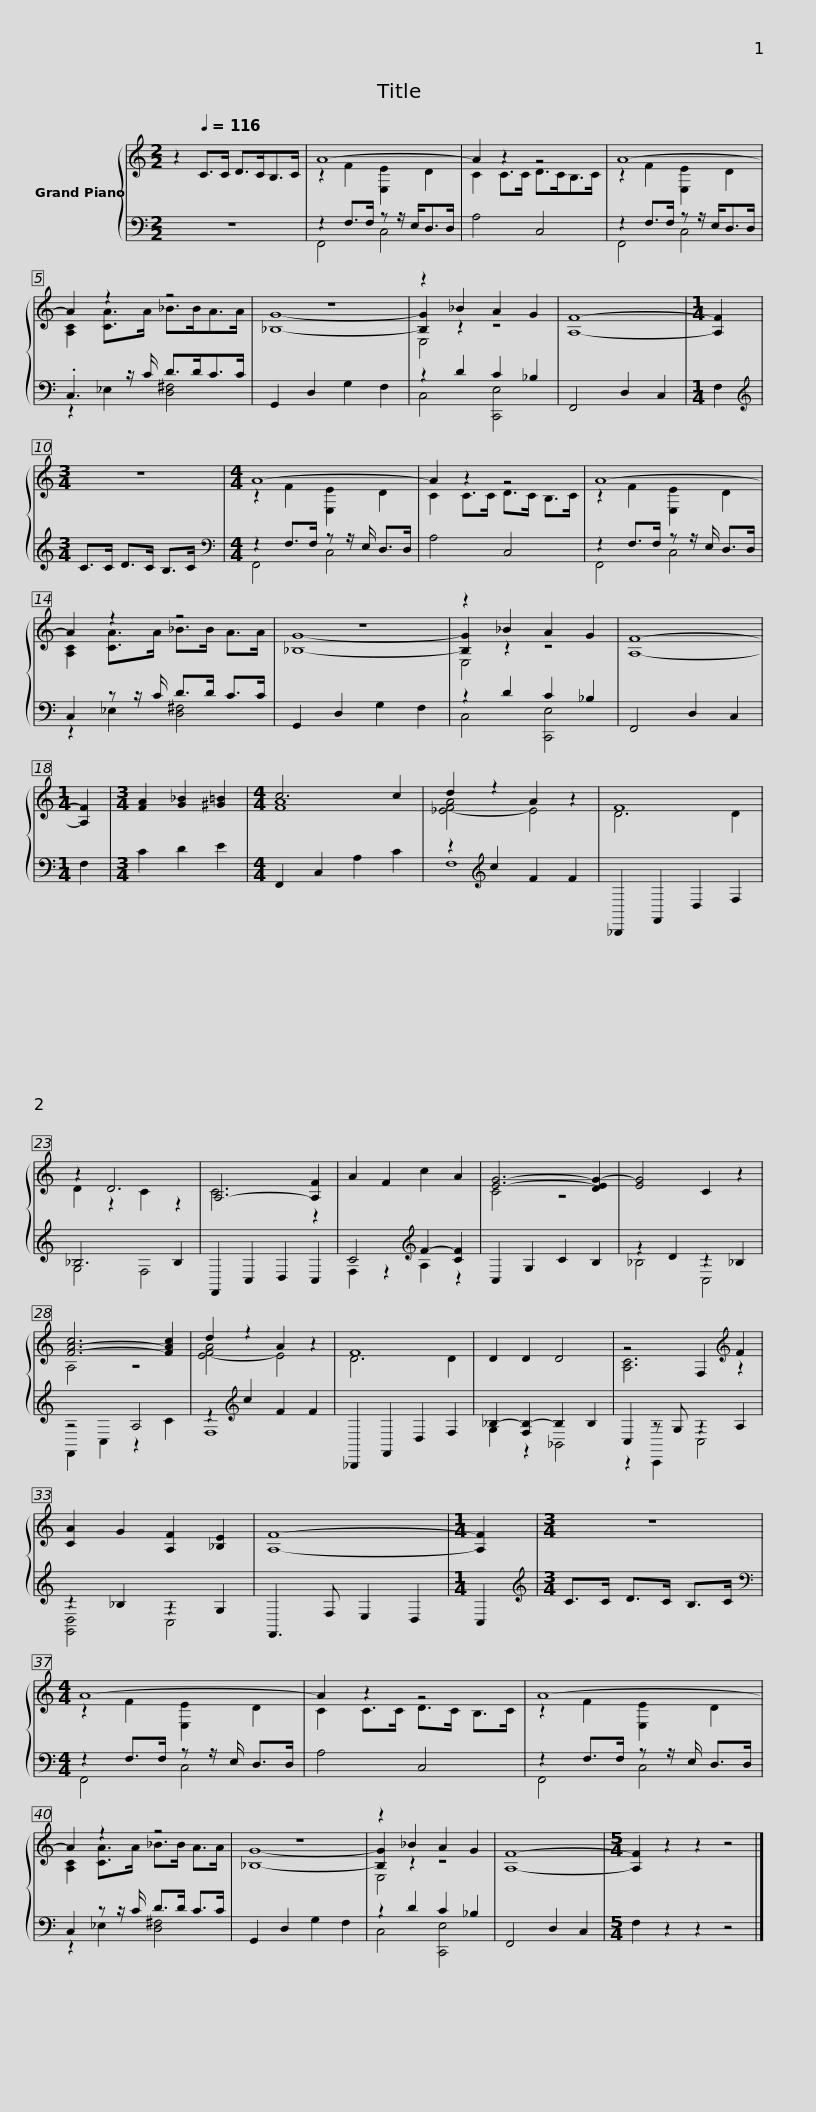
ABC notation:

X:1
%%score { ( 1 3 5 ) | ( 2 4 ) }
L:1/8
M:2/2
I:linebreak $
K:C
V:1 treble
V:3 treble
V:5 treble
V:2 bass
V:4 bass
V:1
 z2[Q:1/4=116] C>C D>CB,>C | A8- | A2 z2 z4 | A8- |$ A2 z2 z4 | %5
 z8 | z2 _B2 A2 G2 | [A,F]8- |[M:1/4] [A,F]2 |[M:3/4] z6 |$ %10
[M:4/4] A8- | A2 z2 z4 | A8- | A2 z2 z4 |$ z8 | %15
 z2 _B2 A2 G2 | [A,F]8- |[M:1/4] [A,F]2 |[M:3/4] [FA]2 [G_B]2 [^G=B]2 |[M:4/4] c6 c2 | %20
 d2 z2 A2 z2 | F8 |$ z2 D6 | A,6- [A,F]2 | A2 F2 c2 A2 | %25
 [EG]6- [DEG-]2 | [EG]4 C2 z2 | [F-A-c]6 [FAc]2 | d2 z2 A2 z2 |$ F8 | %30
 D2 D2 D4 | z4 F,2[K:treble] F2 | [CA]2 G2 [A,F]2 [_B,E]2 | [A,F]8- |[M:1/4] [A,F]2 |$ %35
[M:3/4] z6 |[M:4/4] A8- | A2 z2 z4 | A8- |$ A2 z2 z4 | %40
 z8 | z2 _B2 A2 G2 | [A,F]8- |[M:5/4] [A,F]2 z2 z2 z4 |] %44
V:2
 z8 | z2 F,>F, z z/ E,<D,D,/ | A,4 C,4 | z2 F,>F, z z/ E,<D,D,/ |$ .C,3 z/ C/ D>DC>C | %5
 G,,2 D,2 G,2 F,2 | z2 D2 C2 _B,2 | F,,4 D,2 C,2 |[M:1/4] F,2 |[M:3/4][K:treble] C>C D>C B,>C |$ %10
[M:4/4][K:bass] z2 F,>F, z z/ E,/ D,>D, | A,4 C,4 | z2 F,>F, z z/ E,/ D,>D, | C,2 z z/ C/ D>D C>C |$ G,,2 D,2 G,2 F,2 | %15
 z2 D2 C2 _B,2 | F,,4 D,2 C,2 |[M:1/4] F,2 |[M:3/4] C2 D2 E2 |[M:4/4] F,,2 C,2 A,2 C2 | %20
 z2[K:treble] c2 F2 F2 | _B,,,2 F,,2 D,2 F,2 |$ _B,6 B,2 | F,,2 C,2 D,2 C,2 | C4[K:treble] F2- [CF]2 | %25
 C,2 G,2 C2 B,2 | z2 D2 z2 _B,2 | z4 A,4 | z2[K:treble] c2 F2 F2 |$ _B,,,2 F,,2 D,2 F,2 | %30
 _B,2- [F,B,-]2 B,2 B,2 | C,2 z G, z2 A,2 | z2 _B,2 z2 G,2 | F,,3 F, E,2 D,2 |[M:1/4] C,2 |$ %35
[M:3/4][K:treble] C>C D>C B,>C |[M:4/4][K:bass] z2 F,>F, z z/ E,/ D,>D, | A,4 C,4 | z2 F,>F, z z/ E,/ D,>D, |$ C,2 z z/ C/ D>D C>C | %40
 G,,2 D,2 G,2 F,2 | z2 D2 C2 _B,2 | F,,4 D,2 C,2 |[M:5/4] F,2 z2 z2 z4 |] %44
V:3
 x8 | z2 F2 [E,E]2 D2 | C2 C>C D>CB,>C | z2 F2 [E,E]2 D2 |$ [A,C]2 [CA]>A _B>BA>A | %5
 [_B,G]8- | [B,G]2 z2 z4 | x8 |[M:1/4] x2 |[M:3/4] x6 |$ %10
[M:4/4] z2 F2 [E,E]2 D2 | C2 C>C D>C B,>C | z2 F2 [E,E]2 D2 | [A,C]2 [CA]>A _B>B A>A |$ [_B,G]8- | %15
 [B,G]2 z2 z4 | x8 |[M:1/4] x2 |[M:3/4] x6 |[M:4/4] [FA]8 | %20
 [_E-FA]4 E4 | D6 D2 |$ D2 z2 C2 z2 | C6 z2 | x8 | %25
 C4 z4 | x8 | A,4 z4 | [E-FA]4 E4 |$ D6 D2 | %30
 x8 | [A,C]6[K:treble] z2 | x8 | x8 |[M:1/4] x2 |$ %35
[M:3/4] x6 |[M:4/4] z2 F2 [E,E]2 D2 | C2 C>C D>C B,>C | z2 F2 [E,E]2 D2 |$ [A,C]2 [CA]>A _B>B A>A | %40
 [_B,G]8- | [B,G]2 z2 z4 | x8 |[M:5/4] x10 |] %44
V:4
 x8 | F,,4 C,4 | x8 | F,,4 C,4 |$ z2 _E,2 [D,^F,]4 | %5
 x8 | C,4 [C,,E,]4 | x8 |[M:1/4] x2 |[M:3/4][K:treble] x6 |$ %10
[M:4/4][K:bass] F,,4 C,4 | x8 | F,,4 C,4 | z2 _E,2 [D,^F,]4 |$ x8 | %15
 C,4 [C,,E,]4 | x8 |[M:1/4] x2 |[M:3/4] x6 |[M:4/4] x8 | %20
 F,8[K:treble] | x8 |$ G,4 F,4 | x8 | F,2 z2[K:treble] A,2 z2 | %25
 x8 | _B,4 C,4 | F,,2 C,2 z2 C2 | F,8[K:treble] |$ x8 | %30
 G,2 z2 _B,,4 | z2 C,,2 C,4 | [G,,D,]4 C,4 | x8 |[M:1/4] x2 |$ %35
[M:3/4][K:treble] x6 |[M:4/4][K:bass] F,,4 C,4 | x8 | F,,4 C,4 |$ z2 _E,2 [D,^F,]4 | %40
 x8 | C,4 [C,,E,]4 | x8 |[M:5/4] x10 |] %44
V:5
 x8 | x8 | x8 | x8 |$ x8 | %5
 x8 | E,4 z4 | x8 |[M:1/4] x2 |[M:3/4] x6 |$ %10
[M:4/4] x8 | x8 | x8 | x8 |$ x8 | %15
 E,4 z4 | x8 |[M:1/4] x2 |[M:3/4] x6 |[M:4/4] x8 | %20
 x8 | x8 |$ x8 | x8 | x8 | %25
 x8 | x8 | x8 | x8 |$ x8 | %30
 x8 | x6[K:treble] x2 | x8 | x8 |[M:1/4] x2 |$ %35
[M:3/4] x6 |[M:4/4] x8 | x8 | x8 |$ x8 | %40
 x8 | E,4 z4 | x8 |[M:5/4] x10 |] %44
